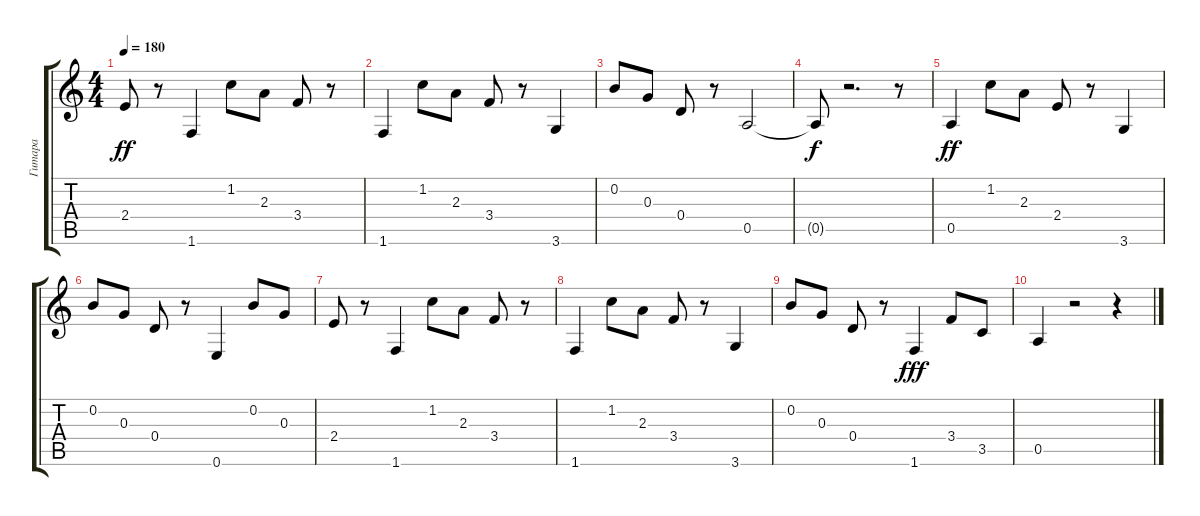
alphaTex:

\track ("Гитара" "Гитара") {instrument acousticguitarsteel}
\staff {score tabs}
\tuning (E4 B3 G3 D3 A2 E2) {hide}
\ts (4 4)
\tempo 180
\clef g2
\ks c
2.4.8{dy ff} r.8 1.6.4 1.2.8 2.3.8 3.4.8 r.8 |
1.6.4 1.2.8 2.3.8 3.4.8 r.8 3.6.4 |
0.2.8 0.3.8 0.4.8 r.8 0.5.2 |
0.5{t}.8{dy f} r.2{d} r.8 |
0.5.4{dy ff} 1.2.8 2.3.8 2.4.8 r.8 3.6.4 |
0.2.8 0.3.8 0.4.8 r.8 0.6.4 0.2.8 0.3.8 |
2.4.8 r.8 1.6.4 1.2.8 2.3.8 3.4.8 r.8 |
1.6.4 1.2.8 2.3.8 3.4.8 r.8 3.6.4 |
0.2.8 0.3.8 0.4.8 r.8 1.6.4{dy fff} 3.4.8 3.5.8 |
0.5.4 r.2 r.4
